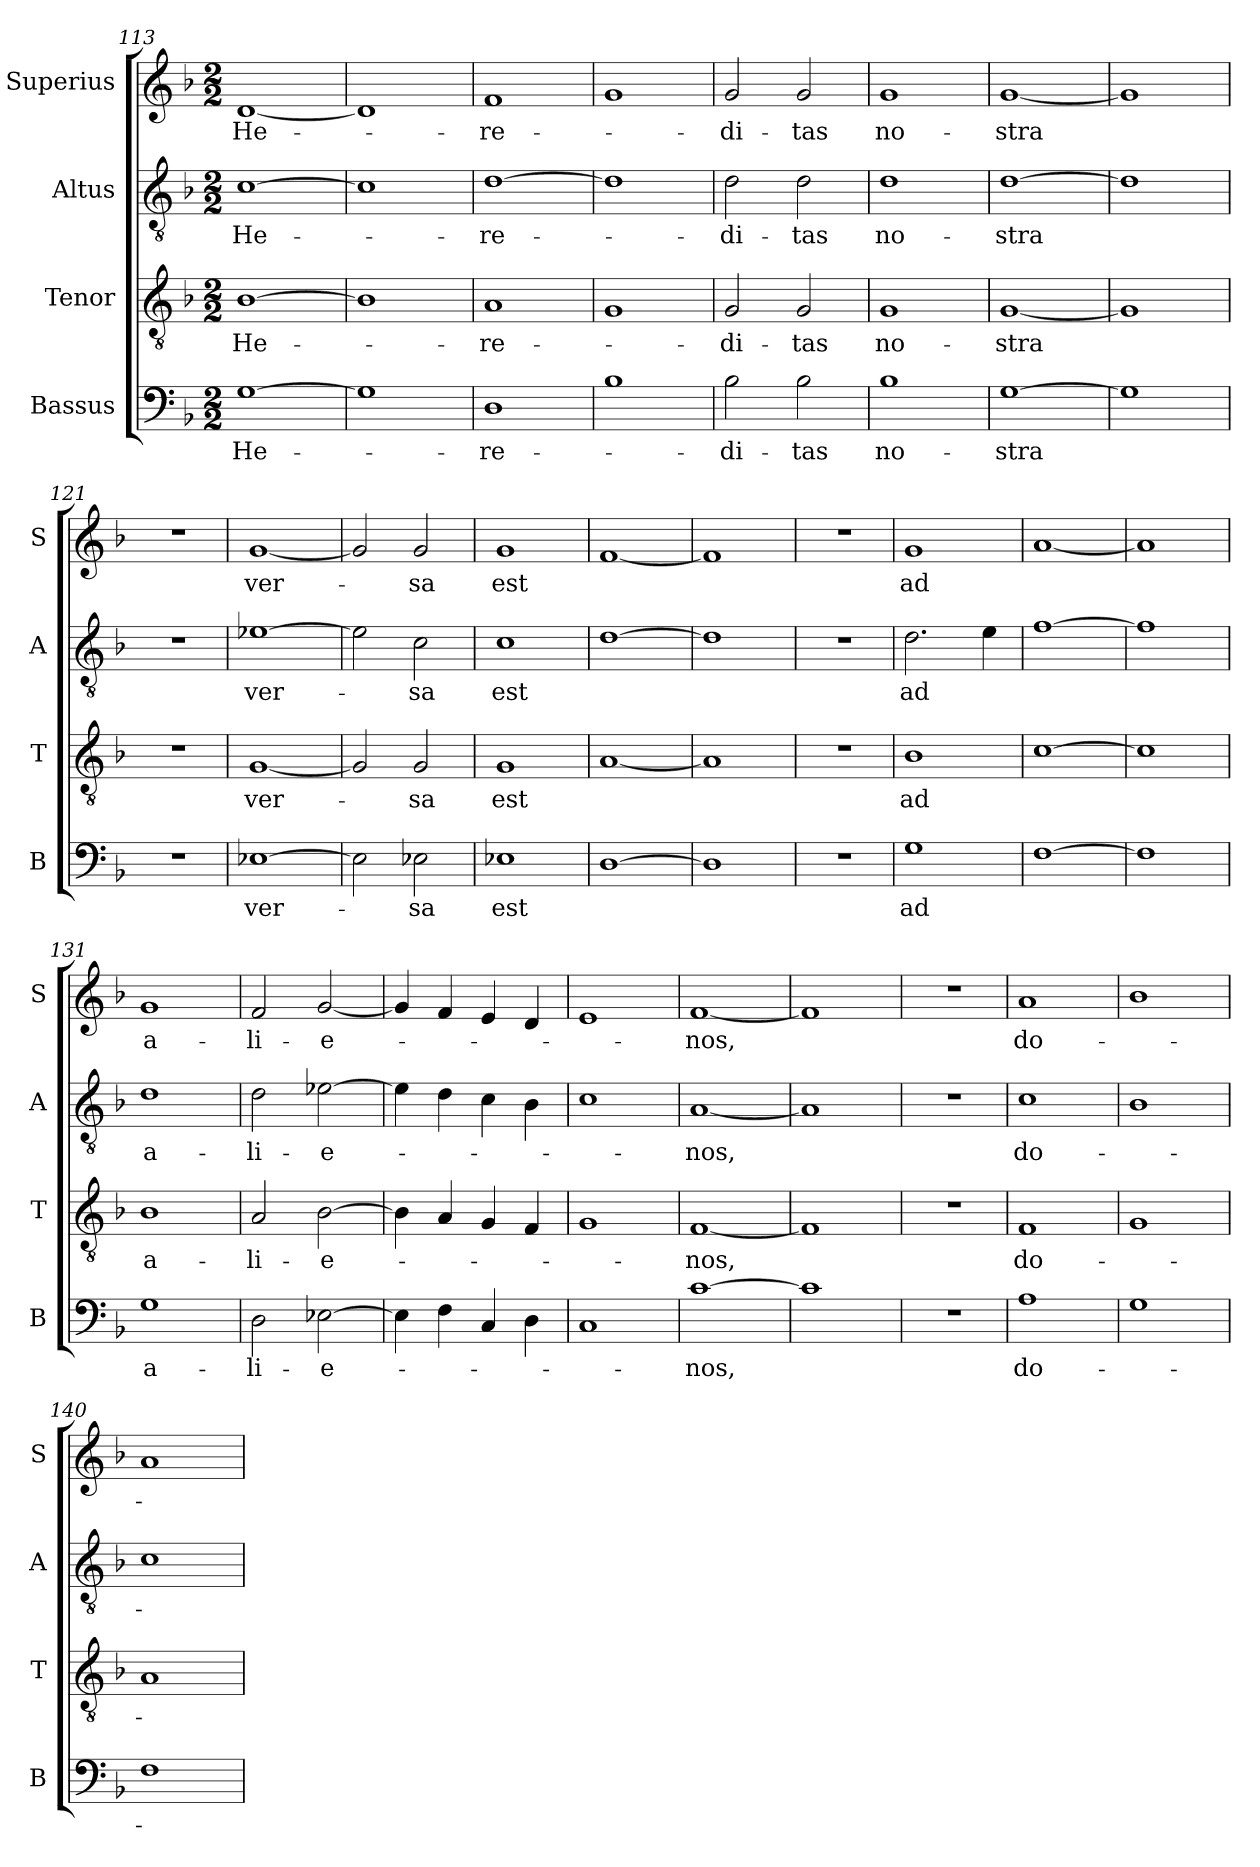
**kern	**text	**kern	**text	**kern	**text	**kern	**text
*part4	*part4	*part3	*part3	*part2	*part2	*part1	*part1
*staff4	*staff4	*staff3	*staff3	*staff2	*staff2	*staff1	*staff1
*I"Bassus	*	*I"Tenor	*	*I"Altus	*	*I"Superius	*
*I'B	*	*I'T	*	*I'A	*	*I'S	*
*clefF4	*	*clefGv2	*	*clefGv2	*	*clefG2	*
*k[b-]	*	*k[b-]	*	*k[b-]	*	*k[b-]	*
*M2/2	*	*M2/2	*	*M2/2	*	*M2/2	*
=113	=113	=113	=113	=113	=113	=113	=113
[1G	He-	[1B-	He-	[1c	He-	[1d	He-
=114	=114	=114	=114	=114	=114	=114	=114
1G]	.	1B-]	.	1c]	.	1d]	.
=115	=115	=115	=115	=115	=115	=115	=115
1D	-re-	1A	-re-	[1d	re-	1f	-re-
=116	=116	=116	=116	=116	=116	=116	=116
1B-	.	1G	.	1d]	.	1g	.
=117	=117	=117	=117	=117	=117	=117	=117
2B-	-di-	2G	-di-	2d	-di-	2g	-di-
2B-	-tas	2G	-tas	2d	-tas	2g	-tas
=118	=118	=118	=118	=118	=118	=118	=118
1B-	no-	1G	no-	1d	no-	1g	no-
=119	=119	=119	=119	=119	=119	=119	=119
[1G	stra	[1G	stra	[1d	stra	[1g	stra
=120	=120	=120	=120	=120	=120	=120	=120
1G]	.	1G]	.	1d]	.	1g]	.
=121	=121	=121	=121	=121	=121	=121	=121
1r	.	1r	.	1r	.	1r	.
=122	=122	=122	=122	=122	=122	=122	=122
[1E-X	-ver-	[1G	-ver-	[1e-X	-ver-	[1g	-ver-
=123	=123	=123	=123	=123	=123	=123	=123
2E-]	.	2G]	.	2e-]	.	2g]	.
2E-X	-sa	2G	-sa	2c	-sa	2g	-sa
=124	=124	=124	=124	=124	=124	=124	=124
1E-X	est	1G	est	1c	est	1g	est
=125	=125	=125	=125	=125	=125	=125	=125
[1D	.	[1A	.	[1d	.	[1f	.
=126	=126	=126	=126	=126	=126	=126	=126
1D]	.	1A]	.	1d]	.	1f]	.
=127	=127	=127	=127	=127	=127	=127	=127
1r	.	1r	.	1r	.	1r	.
=128	=128	=128	=128	=128	=128	=128	=128
1G	ad	1B-	ad	2.d	ad	1g	ad
.	.	.	.	4e	.	.	.
=129	=129	=129	=129	=129	=129	=129	=129
[1F	.	[1c	.	[1f	.	[1a	.
=130	=130	=130	=130	=130	=130	=130	=130
1F]	.	1c]	.	1f]	.	1a]	.
=131	=131	=131	=131	=131	=131	=131	=131
1G	a-	1B-	a-	1d	a-	1g	a-
=132	=132	=132	=132	=132	=132	=132	=132
2D	-li-	2A	-li-	2d	-li-	2f	-li-
[2E-X	-e-	[2B-	-e-	[2e-X	-e-	[2g	-e-
=133	=133	=133	=133	=133	=133	=133	=133
4E-]	.	4B-]	.	4e-]	.	4g]	.
4F	.	4A	.	4d	.	4f	.
4C	.	4G	.	4c	.	4e	.
4D	.	4F	.	4B-	.	4d	.
=134	=134	=134	=134	=134	=134	=134	=134
1C	.	1G	.	1c	.	1e	.
=135	=135	=135	=135	=135	=135	=135	=135
[1c	nos,	[1F	nos,	[1A	nos,	[1f	nos,
=136	=136	=136	=136	=136	=136	=136	=136
1c]	.	1F]	.	1A]	.	1f]	.
=137	=137	=137	=137	=137	=137	=137	=137
1r	.	1r	.	1r	.	1r	.
=138	=138	=138	=138	=138	=138	=138	=138
1A	-do-	1F	-do-	1c	-do-	1a	-do-
=139	=139	=139	=139	=139	=139	=139	=139
1G	.	1G	.	1B-	.	1b-	.
=140	=140	=140	=140	=140	=140	=140	=140
1F	.	1A	.	1c	.	1a	.
=	=	=	=	=	=	=	=
*-	*-	*-	*-	*-	*-	*-	*-
